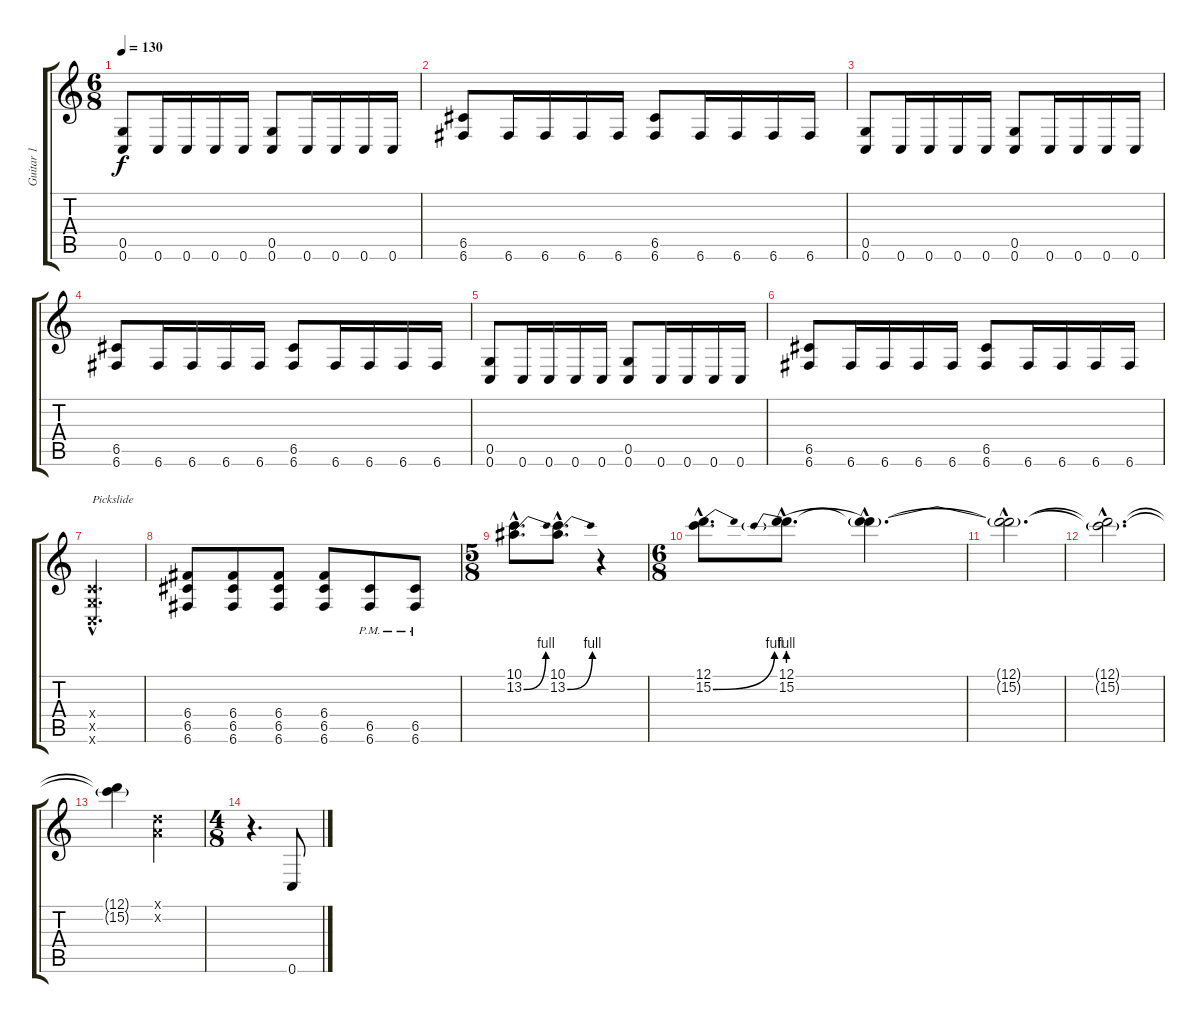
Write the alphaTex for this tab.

\track ("Guitar 1" "Guitar 1") {instrument distortionguitar}
\staff {score tabs}
\tuning (D4 A3 F3 C3 G2 C2) {hide}
\ts (6 8)
\section ("" "")
\tempo 130
\clef g2
\ks c
(0.5 0.6).8{dy f} 0.6.16 0.6.16 0.6.16 0.6.16 (0.5 0.6).8 0.6.16 0.6.16 0.6.16 0.6.16 |
(6.5 6.6).8 6.6.16 6.6.16 6.6.16 6.6.16 (6.5 6.6).8 6.6.16 6.6.16 6.6.16 6.6.16 |
(0.5 0.6).8 0.6.16 0.6.16 0.6.16 0.6.16 (0.5 0.6).8 0.6.16 0.6.16 0.6.16 0.6.16 |
(6.5 6.6).8 6.6.16 6.6.16 6.6.16 6.6.16 (6.5 6.6).8 6.6.16 6.6.16 6.6.16 6.6.16 |
(0.5 0.6).8 0.6.16 0.6.16 0.6.16 0.6.16 (0.5 0.6).8 0.6.16 0.6.16 0.6.16 0.6.16 |
(6.5 6.6).8 6.6.16 6.6.16 6.6.16 6.6.16 (6.5 6.6).8 6.6.16 6.6.16 6.6.16 6.6.16 |
(0.4{hac x} 0.5{hac x} 0.6{hac x}).2{d txt "Pickslide"} |
(6.4 6.5 6.6).8 (6.4 6.5 6.6).8 (6.4 6.5 6.6).8 (6.4 6.5 6.6).8 (6.5{pm} 6.6{pm}).8 (6.5{pm} 6.6{pm}).8 |
\ts (5 8)
(10.1{hac} 13.2{be (bend 0 0 60 4) hac}).8{d} (10.1{hac} 13.2{be (bend 0 0 60 4) hac}).8{d} r.4 |
\ts (6 8)
(12.1{hac} 15.2{be (bend 0 0 60 4) hac}).8{d} (12.1{hac} 15.2{be (prebend 0 4 60 4) hac}).8{d} (12.1{hac t} 15.2{hac t}).4{d} |
(12.1{hac t} 15.2{hac t}).2{d} |
(12.1{hac t} 15.2{hac t}).2{d} |
(12.1{t} 15.2{t}).4 (0.1{x} 0.2{x}).2 |
\ts (4 8)
r.4{d} 0.6.8
